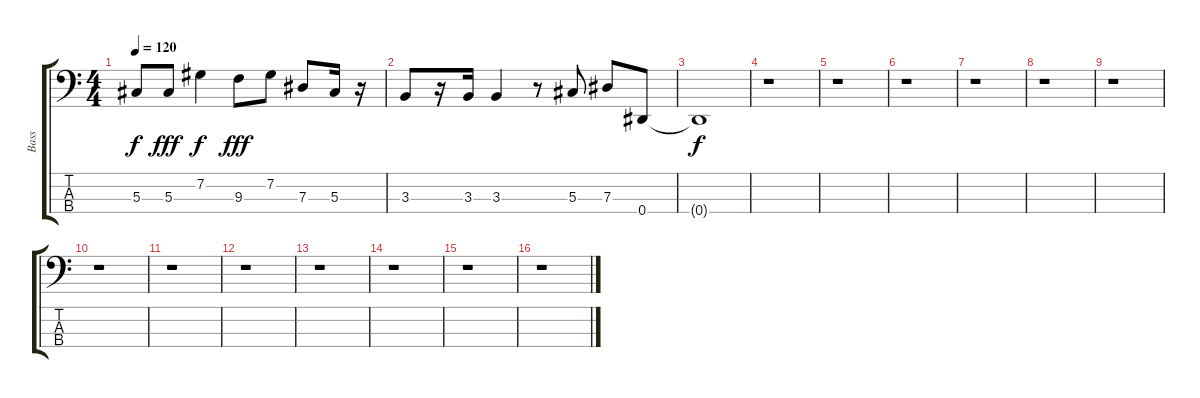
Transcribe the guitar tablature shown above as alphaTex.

\track ("Bass" "Bass") {instrument electricbasspick}
\staff {score tabs}
\tuning (Gb2 Db2 Ab1 Eb1) {hide}
\ts (4 4)
\tempo 120
\clef f4
\ks c
5.3{t}.8{dy f} 5.3.8{dy fff} 7.2{t}.4{dy f} 9.3.8{dy fff} 7.2.8 7.3.8 5.3.16 r.16 |
3.3.8 r.16 3.3.16 3.3.4 r.8 5.3.8 7.3.8 0.4.8 |
0.4{t}.1{dy f} |
r.1 |
r.1 |
r.1 |
r.1 |
r.1 |
r.1 |
r.1 |
r.1 |
r.1 |
r.1 |
r.1 |
r.1 |
r.1
